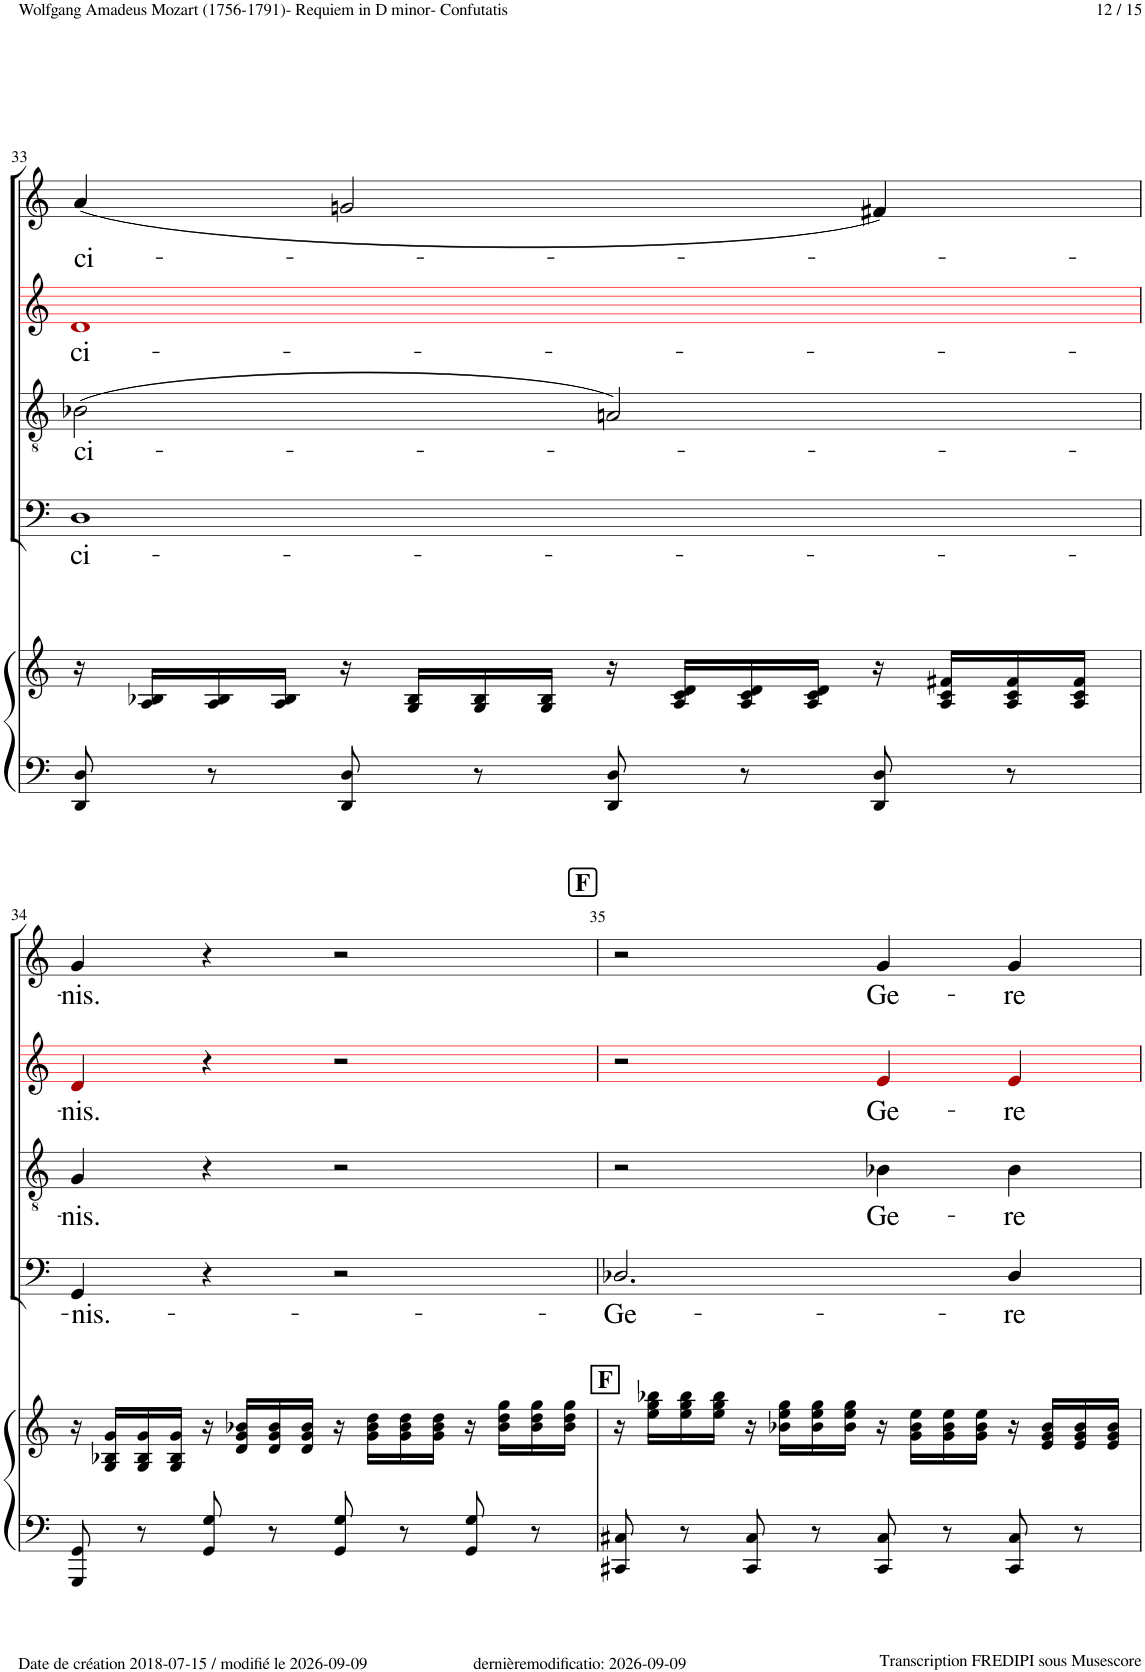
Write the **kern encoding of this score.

**kern	**kern	**kern	**text	**kern	**text	**kern	**text	**kern	**text
*part5	*part5	*part4	*part4	*part3	*part3	*part2	*part2	*part1	*part1
*staff6	*staff5	*staff4	*staff4	*staff3	*staff3	*staff2	*staff2	*staff1	*staff1
*I"Piano	*	*I"Bass	*	*I"Tenor	*	*I"Alto	*	*I"Soprano	*
*I'Pno	*	*	*	*	*	*	*	*	*
!!LO:PB:g=z
*clefF4	*clefG2	*clefF4	*	*clefGv2	*	*clefG2	*	*clefG2	*
*	*	*	*	*	*	*ITrd1c2	*	*	*
*k[]	*k[]	*k[]	*	*k[]	*	*k[]	*	*k[]	*
*M4/4	*M4/4	*M4/4	*	*M4/4	*	*M4/4	*	*M4/4	*
*met(c)	*met(c)	*met(c)	*	*met(c)	*	*met(c)	*	*met(c)	*
=33	=33	=33	=33	=33	=33	=33	=33	=33	=33
!	!	!	!LO:LY:b	!	!LO:LY:b	!	!LO:LY:b	!	!LO:LY:b
8DD/ 8D/	16r	1D!	ci-	(2B-X!\	ci-	1d!i	ci-	(4a!/	ci-
.	16A/ 16B-X/LL	.	.	.	.	.	.	.	.
8r	16A/ 16B-/	.	.	.	.	.	.	.	.
.	16A/ 16B-/JJ	.	.	.	.	.	.	.	.
8DD/ 8D/	16r	.	.	.	.	.	.	2gn!/	.
.	16G/ 16B-/LL	.	.	.	.	.	.	.	.
8r	16G/ 16B-/	.	.	.	.	.	.	.	.
.	16G/ 16B-/JJ	.	.	.	.	.	.	.	.
8DD/ 8D/	16r	.	.	2An!/)	.	.	.	.	.
.	16A/ 16c/ 16d/LL	.	.	.	.	.	.	.	.
8r	16A/ 16c/ 16d/	.	.	.	.	.	.	.	.
.	16A/ 16c/ 16d/JJ	.	.	.	.	.	.	.	.
8DD/ 8D/	16r	.	.	.	.	.	.	4f#X!/)	.
.	16A/ 16c/ 16f#X/LL	.	.	.	.	.	.	.	.
8r	16A/ 16c/ 16f#/	.	.	.	.	.	.	.	.
.	16A/ 16c/ 16f#/JJ	.	.	.	.	.	.	.	.
!!LO:LB:g=z
=34	=34	=34	=34	=34	=34	=34	=34	=34	=34
!	!	!	!LO:LY:b	!	!LO:LY:b	!	!LO:LY:b	!	!LO:LY:b
8GGG/ 8GG/	16r	4GG!/	-nis.-	4G!/	-nis.	4d!i/	-nis.	4g!/	-nis.
.	16G/ 16B-X/ 16g/LL	.	.	.	.	.	.	.	.
8r	16G/ 16B-/ 16g/	.	.	.	.	.	.	.	.
.	16G/ 16B-/ 16g/JJ	.	.	.	.	.	.	.	.
8GG/ 8G/	16r	4r	.	4r	.	4r	.	4r	.
.	16d/ 16g/ 16b-X/LL	.	.	.	.	.	.	.	.
8r	16d/ 16g/ 16b-/	.	.	.	.	.	.	.	.
.	16d/ 16g/ 16b-/JJ	.	.	.	.	.	.	.	.
8GG/ 8G/	16r	2r	.	2r	.	2r	.	2r	.
.	16g\ 16b-\ 16dd\LL	.	.	.	.	.	.	.	.
8r	16g\ 16b-\ 16dd\	.	.	.	.	.	.	.	.
.	16g\ 16b-\ 16dd\JJ	.	.	.	.	.	.	.	.
8GG/ 8G/	16r	.	.	.	.	.	.	.	.
.	16b-\ 16dd\ 16gg\LL	.	.	.	.	.	.	.	.
8r	16b-\ 16dd\ 16gg\	.	.	.	.	.	.	.	.
.	16b-\ 16dd\ 16gg\JJ	.	.	.	.	.	.	.	.
!!LO:REH:place=s1:a:B:cj:fs=14:t=F
=35	=35	=35	=35	=35	=35	=35	=35	=35	=35
!	!LO:TX:a:B:t=F	!	!	!	!	!	!	!	!
!	!	!	!LO:LY:b	!	!	!	!	!	!
8CC#X/ 8C#X/	16r	2.D-X!/	-Ge-	2r	.	2r	.	2r	.
.	16ee\ 16gg\ 16bb-X\LL	.	.	.	.	.	.	.	.
8r	16ee\ 16gg\ 16bb-\	.	.	.	.	.	.	.	.
.	16ee\ 16gg\ 16bb-\JJ	.	.	.	.	.	.	.	.
8CC#/ 8C#/	16r	.	.	.	.	.	.	.	.
.	16b-X\ 16ee\ 16gg\LL	.	.	.	.	.	.	.	.
8r	16b-\ 16ee\ 16gg\	.	.	.	.	.	.	.	.
.	16b-\ 16ee\ 16gg\JJ	.	.	.	.	.	.	.	.
!	!	!	!	!	!LO:LY:b	!	!LO:LY:b	!	!LO:LY:b
8CC#/ 8C#/	16r	.	.	4B-X!\	Ge-	4e!i/	Ge-	4g!/	Ge-
.	16g\ 16b-\ 16ee\LL	.	.	.	.	.	.	.	.
8r	16g\ 16b-\ 16ee\	.	.	.	.	.	.	.	.
.	16g\ 16b-\ 16ee\JJ	.	.	.	.	.	.	.	.
!	!	!	!LO:LY:b	!	!LO:LY:b	!	!LO:LY:b	!	!LO:LY:b
8CC#/ 8C#/	16r	4D-!/	-re	4B-!\	-re	4e!i/	-re	4g!/	-re
.	16e/ 16g/ 16b-/LL	.	.	.	.	.	.	.	.
8r	16e/ 16g/ 16b-/	.	.	.	.	.	.	.	.
.	16e/ 16g/ 16b-/JJ	.	.	.	.	.	.	.	.
=	=	=	=	=	=	=	=	=	=
*-	*-	*-	*-	*-	*-	*-	*-	*-	*-
